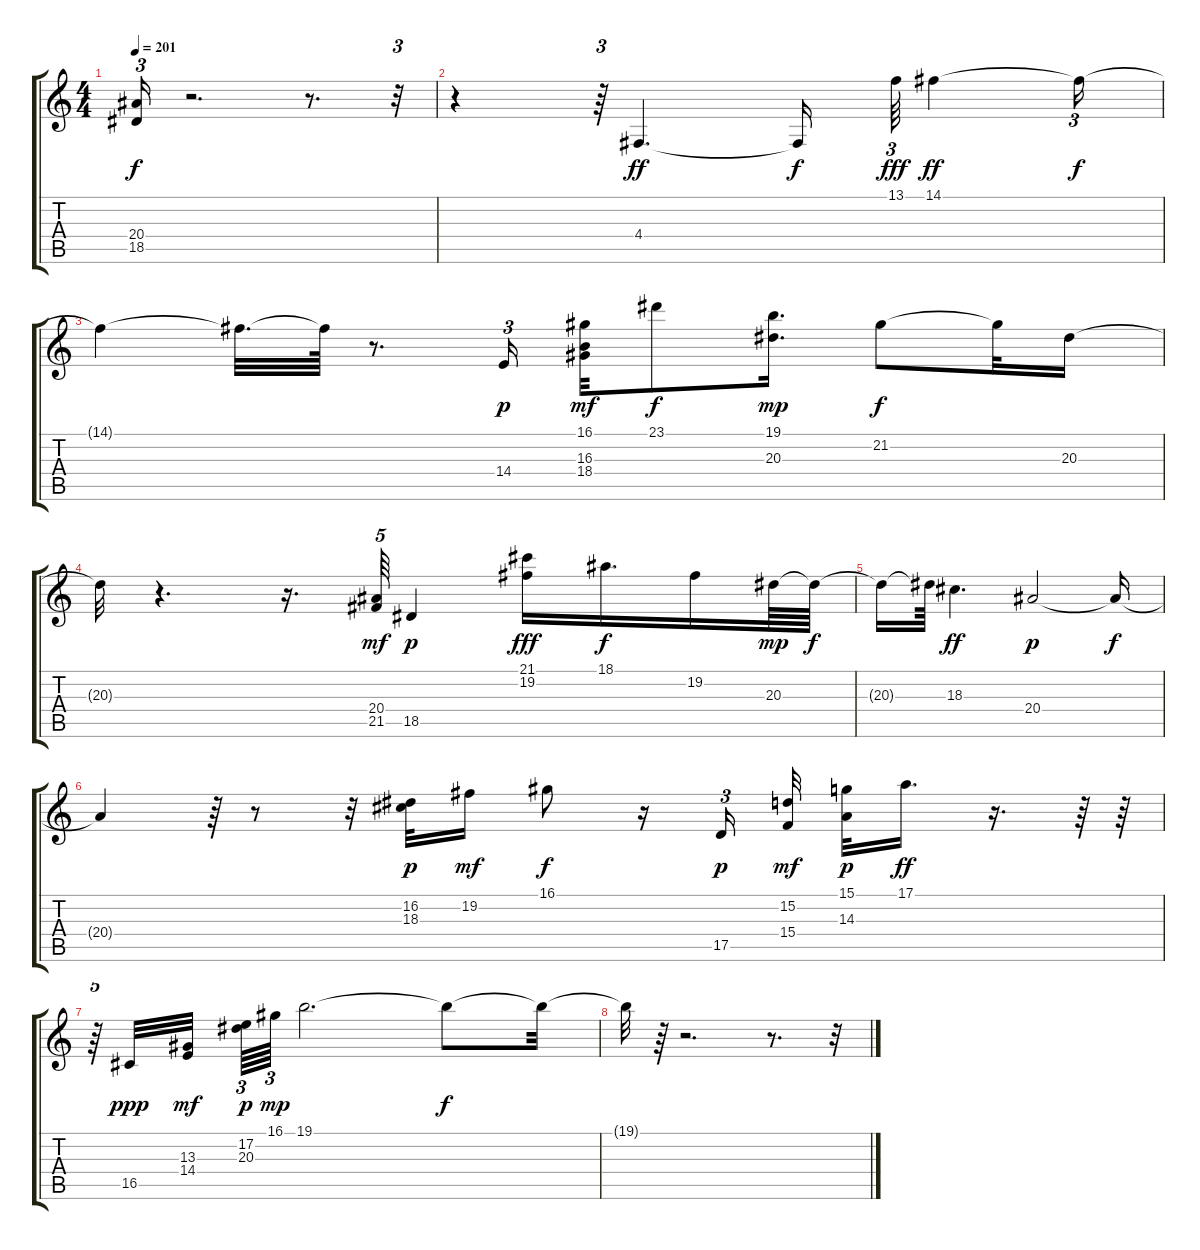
\track "" {instrument vibraphone}
\staff {score tabs}
\tuning (E4 B3 G3 D3 A2 E2) {hide}
\ts (4 4)
\tempo 201
\clef g2
\ks c
(20.4{t} 18.5{t}).16{tu (3 2) dy f} r.2{d} r.8{d} r.32{tu (3 2)} |
r.4 r.64{tu (3 2)} 4.4.4{d dy ff} 4.4{t}.16{dy f} 13.1.64{tu (3 2) dy fff} 14.1.4{dy ff} 14.1{t}.16{tu (3 2) dy f} |
14.1{t}.4 14.1{t}.32{d} 14.1{t}.64 r.8{d} 14.4.16{tu (3 2) dy p} (16.1 16.3 18.4).32{dy mf} 23.1.8{dy f} (19.1 20.3).16{d dy mp} 21.2.8{dy f} 21.2{t}.32 20.3.16 |
20.3{t}.32 r.4{d} r.16{d} (20.4 21.5).64{tu (5 4) dy mf} 18.5.4{dy p} (21.1 19.2).16{dy fff} 18.1.16{d dy f} 19.2.16 20.3.64{dy mp} 20.3{t}.64{dy f} |
20.3{t}.16 20.3{t}.64 18.3.4{d dy ff} 20.4.2{dy p} 20.4{t}.16{dy f} |
20.4{t}.4 r.64 r.8 r.32 (16.2 18.3).32{dy p} 19.2.16{dy mf} 16.1.8{dy f} r.16 17.5.16{tu (3 2) dy p} (15.2 15.4).32{dy mf} (15.1 14.3).32{dy p} 17.1.16{d dy ff} r.16{d} r.64 r.64 |
r.64{tu (5 4)} 16.5.32{dy ppp} (13.3 14.4).32{dy mf} (17.2 20.3).64{tu (3 2) dy p} 16.1.64{tu (3 2) dy mp} 19.1.2{d} 19.1{t}.8{dy f} 19.1{t}.32 |
19.1{t}.32 r.64 r.2{d} r.8{d} r.32
